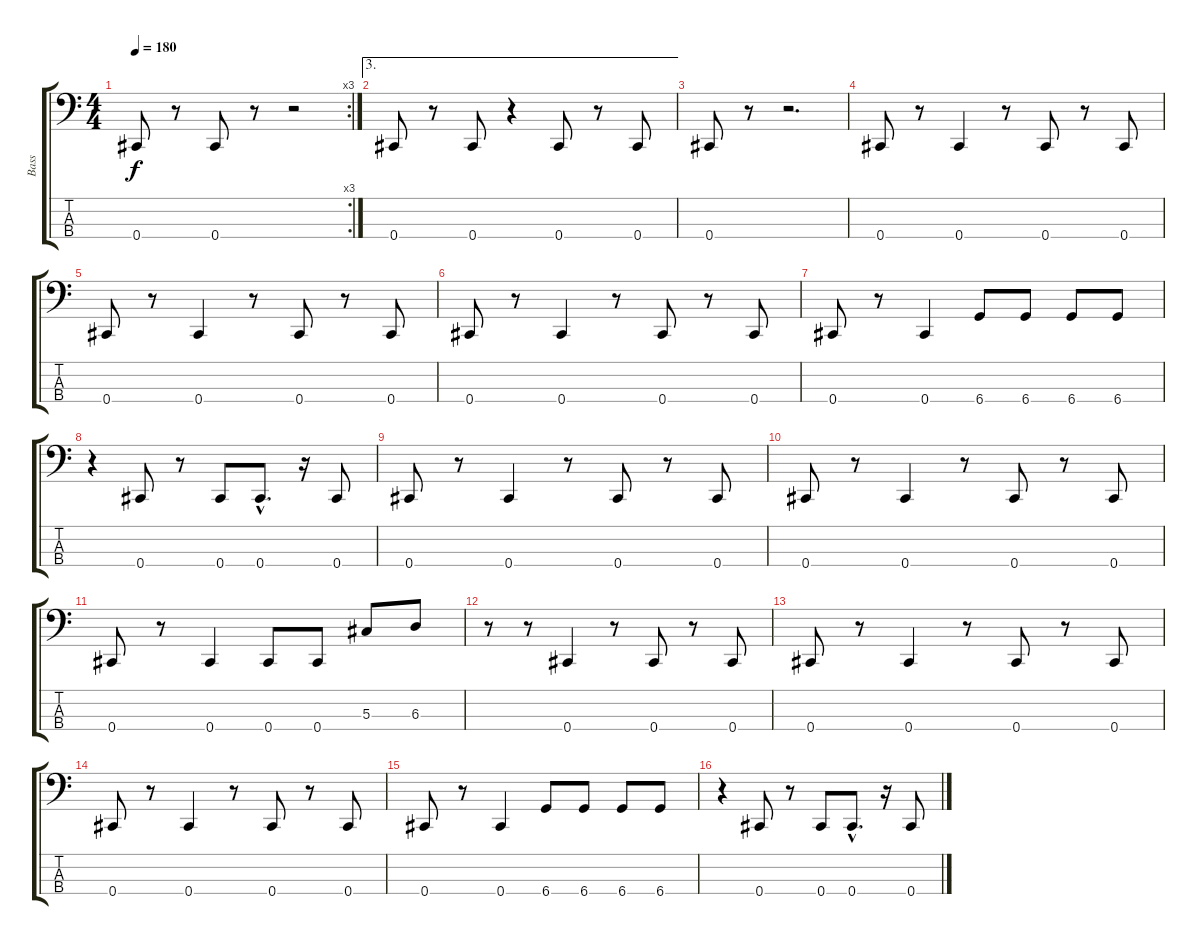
\track ("Bass" "Bass") {instrument electricbasspick}
\staff {score tabs}
\tuning (Gb2 Db2 Ab1 Db1) {hide}
\rc 3
\ts (4 4)
\tempo 180
\clef f4
\ks c
0.4.8{dy f} r.8 0.4.8 r.8 r.2 |
\ae 3
0.4.8 r.8 0.4.8 r.4 0.4.8 r.8 0.4.8 |
0.4.8 r.8 r.2{d} |
0.4.8 r.8 0.4.4 r.8 0.4.8 r.8 0.4.8 |
0.4.8 r.8 0.4.4 r.8 0.4.8 r.8 0.4.8 |
0.4.8 r.8 0.4.4 r.8 0.4.8 r.8 0.4.8 |
0.4.8 r.8 0.4.4 6.4.8 6.4.8 6.4.8 6.4.8 |
r.4 0.4.8 r.8 0.4.8 0.4{hac}.8{d} r.16 0.4.8 |
0.4.8 r.8 0.4.4 r.8 0.4.8 r.8 0.4.8 |
0.4.8 r.8 0.4.4 r.8 0.4.8 r.8 0.4.8 |
0.4.8 r.8 0.4.4 0.4.8 0.4.8 5.3.8 6.3.8 |
r.8 r.8 0.4.4 r.8 0.4.8 r.8 0.4.8 |
0.4.8 r.8 0.4.4 r.8 0.4.8 r.8 0.4.8 |
0.4.8 r.8 0.4.4 r.8 0.4.8 r.8 0.4.8 |
0.4.8 r.8 0.4.4 6.4.8 6.4.8 6.4.8 6.4.8 |
r.4 0.4.8 r.8 0.4.8 0.4{hac}.8{d} r.16 0.4.8
